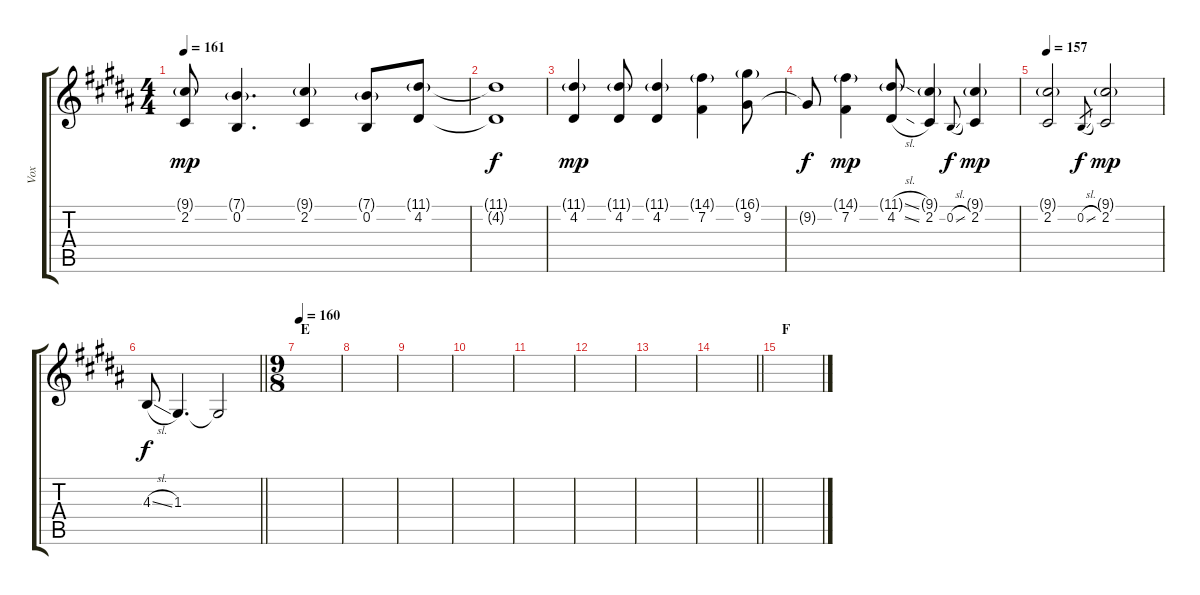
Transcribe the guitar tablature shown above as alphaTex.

\track ("Vox" "Vox") {instrument lead2sawtooth}
\staff {score tabs}
\tuning (E4 B3 G3 D3 A2 E2) {hide}
\ts (4 4)
\tempo 161
\clef g2
\ks g#minor
(9.1{g} 2.2).8{dy mp} (7.1{g} 0.2).4{d} (9.1{g} 2.2).4 (7.1{g} 0.2).8 (11.1{g} 4.2).8 |
(11.1{t} 4.2{t}).1{dy f} |
(11.1{g} 4.2).4{dy mp} (11.1{g} 4.2).8 (11.1{g} 4.2).4 (14.1{g} 7.2).4 (16.1{g} 9.2).8 |
9.2{t}.8{dy f} (14.1{g} 7.2).4{dy mp} (11.1{sl g} 4.2{sl}).8 (9.1{g} 2.2).4 0.2{sl}.8{gr onbeat dy f} (9.1{g} 2.2).4{dy mp} |
\tempo 157
(9.1{g} 2.2).2 0.2{sl}.8{gr dy f} (9.1{g} 2.2).2{dy mp} |
\barLineRight lightlight
4.3{sl}.8{dy f} 1.3.4{d} 1.3{t}.2 |
\ts (9 8)
\section ("" "E")
\tempo 160
|
|
|
|
|
|
|
\barLineRight lightlight
|
\section ("" "F")
